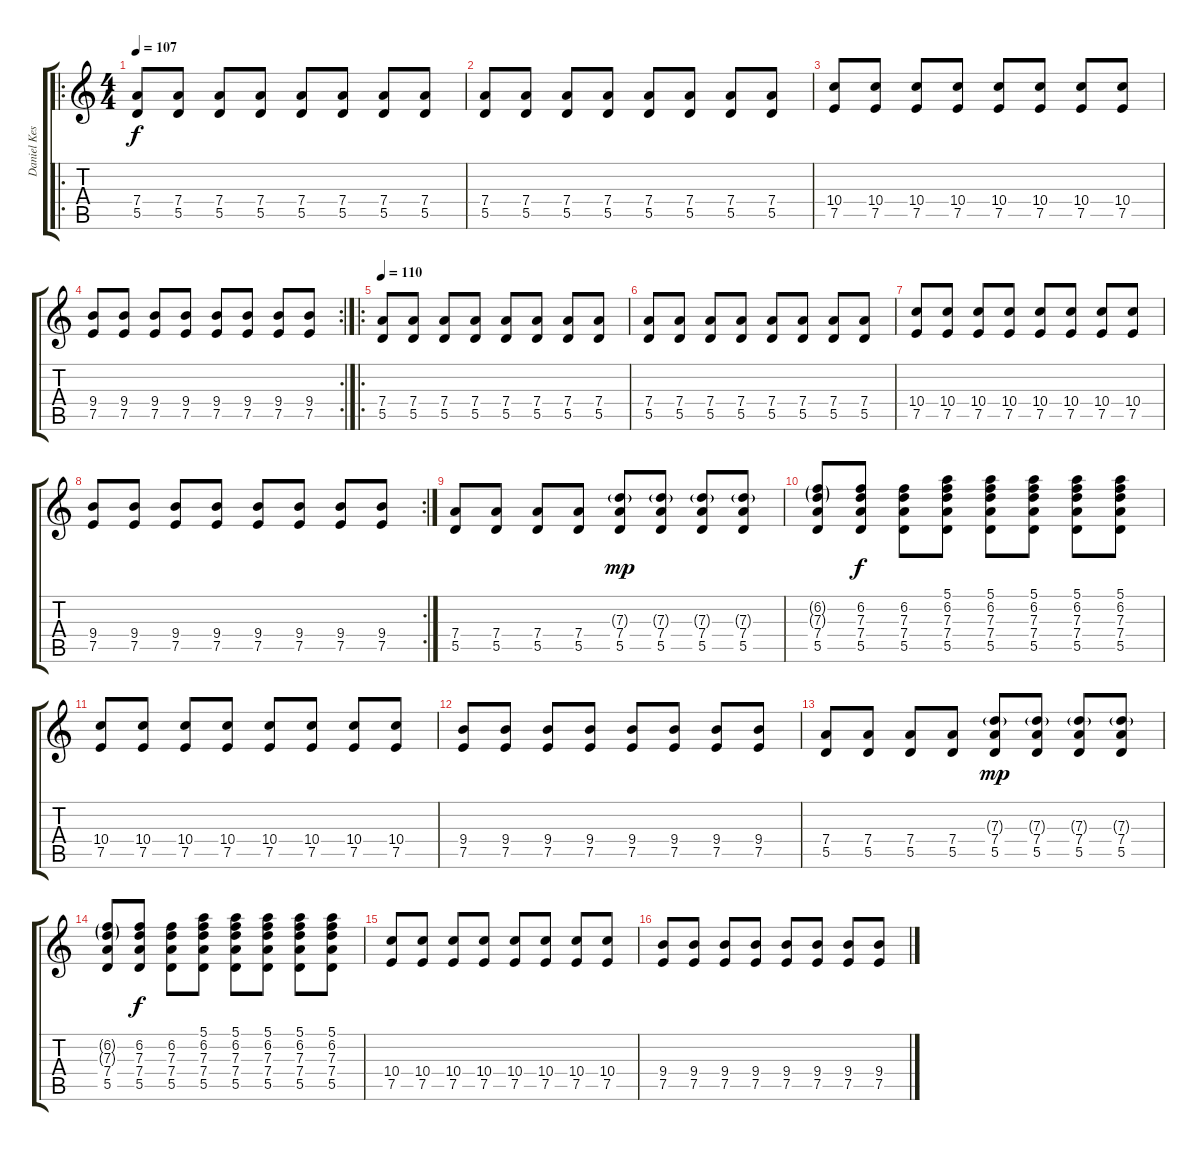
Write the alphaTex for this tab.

\track ("Daniel Kessler (Guitar 1)" "Daniel Kes") {instrument overdrivenguitar}
\staff {score tabs}
\tuning (E4 B3 G3 D3 A2 E2) {hide}
\ro
\ts (4 4)
\tempo 107
\clef g2
\ks c
(7.4 5.5).8{dy f instrument overdrivenguitar} (7.4 5.5).8 (7.4 5.5).8 (7.4 5.5).8 (7.4 5.5).8 (7.4 5.5).8 (7.4 5.5).8 (7.4 5.5).8 |
(7.4 5.5).8 (7.4 5.5).8 (7.4 5.5).8 (7.4 5.5).8 (7.4 5.5).8 (7.4 5.5).8 (7.4 5.5).8 (7.4 5.5).8 |
(10.4 7.5).8 (10.4 7.5).8 (10.4 7.5).8 (10.4 7.5).8 (10.4 7.5).8 (10.4 7.5).8 (10.4 7.5).8 (10.4 7.5).8 |
\rc 2
(9.4 7.5).8 (9.4 7.5).8 (9.4 7.5).8 (9.4 7.5).8 (9.4 7.5).8 (9.4 7.5).8 (9.4 7.5).8 (9.4 7.5).8 |
\ro
\tempo 110
(7.4 5.5).8 (7.4 5.5).8 (7.4 5.5).8 (7.4 5.5).8 (7.4 5.5).8 (7.4 5.5).8 (7.4 5.5).8 (7.4 5.5).8 |
(7.4 5.5).8 (7.4 5.5).8 (7.4 5.5).8 (7.4 5.5).8 (7.4 5.5).8 (7.4 5.5).8 (7.4 5.5).8 (7.4 5.5).8 |
(10.4 7.5).8 (10.4 7.5).8 (10.4 7.5).8 (10.4 7.5).8 (10.4 7.5).8 (10.4 7.5).8 (10.4 7.5).8 (10.4 7.5).8 |
\rc 2
(9.4 7.5).8 (9.4 7.5).8 (9.4 7.5).8 (9.4 7.5).8 (9.4 7.5).8 (9.4 7.5).8 (9.4 7.5).8 (9.4 7.5).8 |
(7.4 5.5).8 (7.4 5.5).8 (7.4 5.5).8 (7.4 5.5).8 (7.3{g} 7.4 5.5).8{dy mp} (7.3{g} 7.4 5.5).8 (7.3{g} 7.4 5.5).8 (7.3{g} 7.4 5.5).8 |
(6.2{g} 7.3{g} 7.4 5.5).8 (6.2 7.3 7.4 5.5).8{dy f} (6.2 7.3 7.4 5.5).8 (5.1 6.2 7.3 7.4 5.5).8 (5.1 6.2 7.3 7.4 5.5).8 (5.1 6.2 7.3 7.4 5.5).8 (5.1 6.2 7.3 7.4 5.5).8 (5.1 6.2 7.3 7.4 5.5).8 |
(10.4 7.5).8 (10.4 7.5).8 (10.4 7.5).8 (10.4 7.5).8 (10.4 7.5).8 (10.4 7.5).8 (10.4 7.5).8 (10.4 7.5).8 |
(9.4 7.5).8 (9.4 7.5).8 (9.4 7.5).8 (9.4 7.5).8 (9.4 7.5).8 (9.4 7.5).8 (9.4 7.5).8 (9.4 7.5).8 |
(7.4 5.5).8 (7.4 5.5).8 (7.4 5.5).8 (7.4 5.5).8 (7.3{g} 7.4 5.5).8{dy mp} (7.3{g} 7.4 5.5).8 (7.3{g} 7.4 5.5).8 (7.3{g} 7.4 5.5).8 |
(6.2{g} 7.3{g} 7.4 5.5).8 (6.2 7.3 7.4 5.5).8{dy f} (6.2 7.3 7.4 5.5).8 (5.1 6.2 7.3 7.4 5.5).8 (5.1 6.2 7.3 7.4 5.5).8 (5.1 6.2 7.3 7.4 5.5).8 (5.1 6.2 7.3 7.4 5.5).8 (5.1 6.2 7.3 7.4 5.5).8 |
(10.4 7.5).8 (10.4 7.5).8 (10.4 7.5).8 (10.4 7.5).8 (10.4 7.5).8 (10.4 7.5).8 (10.4 7.5).8 (10.4 7.5).8 |
(9.4 7.5).8 (9.4 7.5).8 (9.4 7.5).8 (9.4 7.5).8 (9.4 7.5).8 (9.4 7.5).8 (9.4 7.5).8 (9.4 7.5).8
